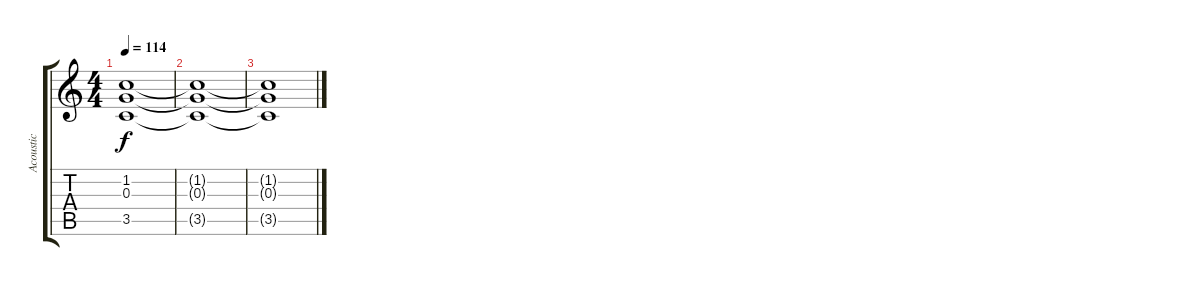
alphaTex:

\track ("Acoustic" "Acoustic") {instrument acousticguitarsteel}
\staff {score tabs}
\tuning (E4 B3 G3 D3 A2 E2) {hide}
\ts (4 4)
\tempo 114
\clef g2
\ks c
(1.2{t} 0.3{t} 3.5{t}).1{dy f} |
(1.2{t} 0.3{t} 3.5{t}).1 |
(1.2{t} 0.3{t} 3.5{t}).1
